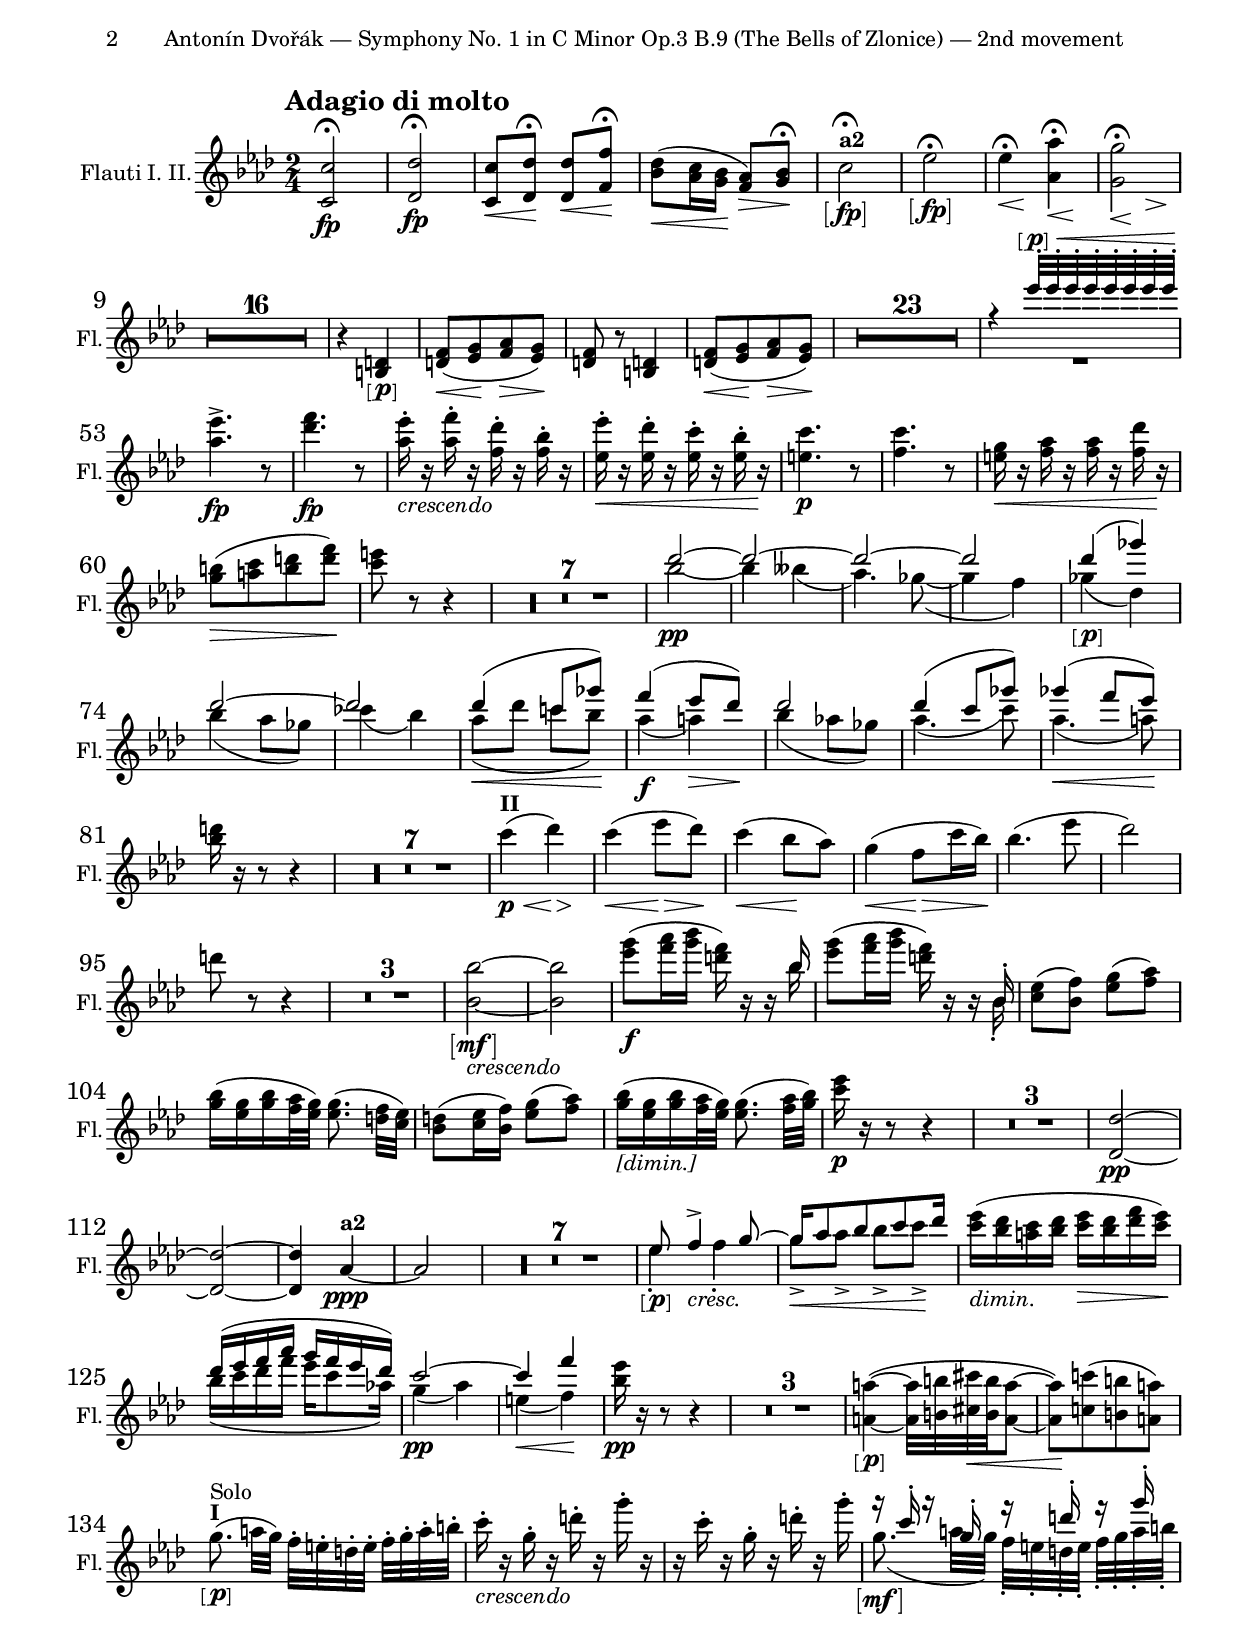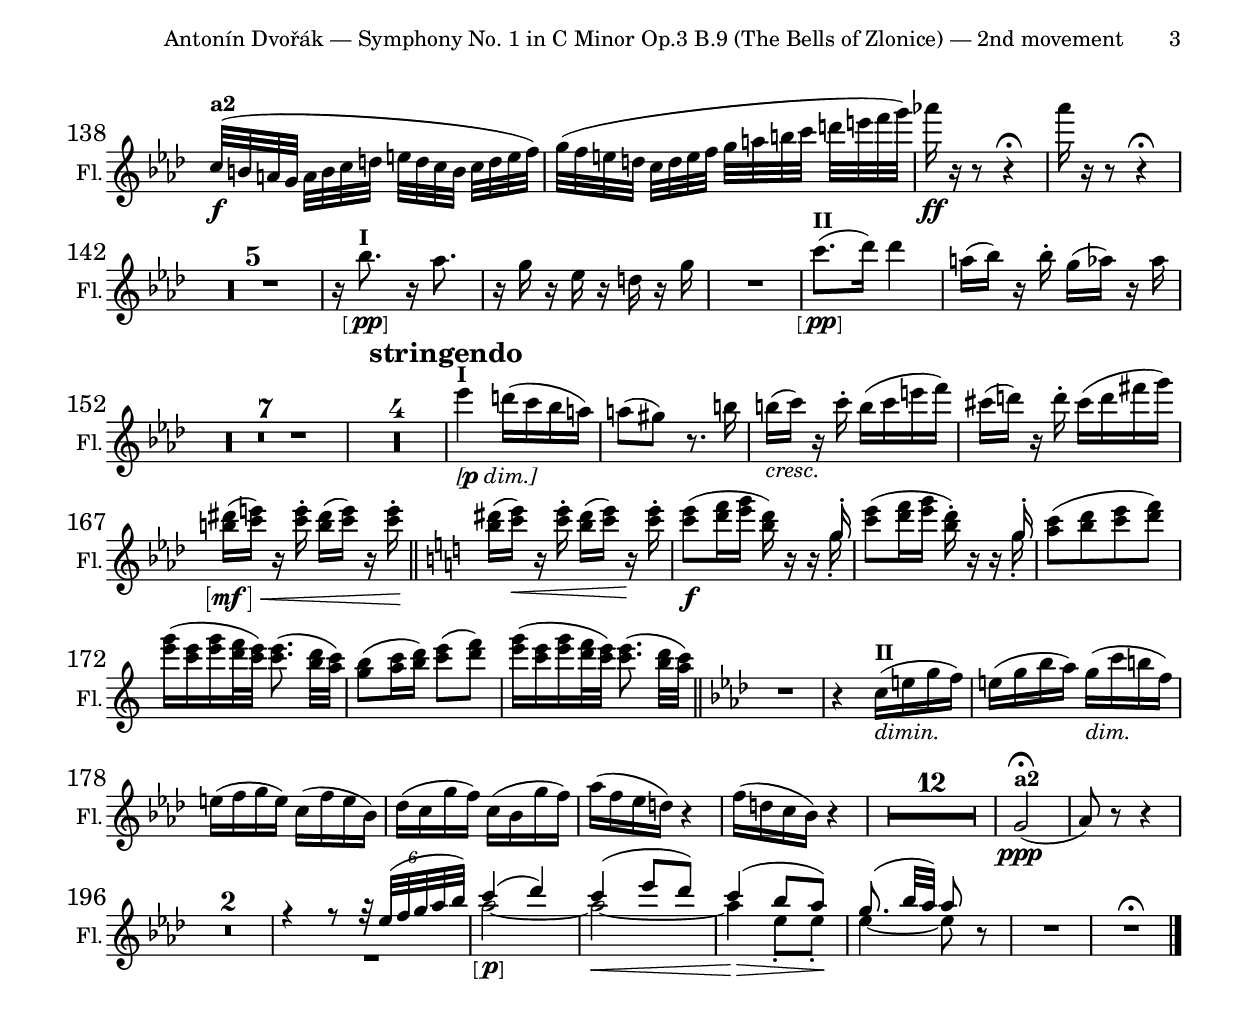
%###############################################################################
%#                                 H E A D E R                                 #
%###############################################################################
%
%  Composer           : Antonín Dvořák(1841 - 1904)
%  work               : Symphony No. 1 in C Minor Op.3 B.9 (The Bells of
%                       Zlonice)
%  Source             : Souborné vydání díla, series 3, vol.1. Prague SHV,
%                       1961. Plate H 3225. 
%  Type of score      : Score conductor mvt II
%  Typesetter         : Sébastien MANEN
%  date of initiation : Monday 19 August 2024, 16:45
%
%###############################################################################
%#                          I N C L U D E   F I L E S                          #
%###############################################################################
\version "2.24.3"
\include "./00-Common/DvorakSymph1_Header.ily"
%  work        : Symphony No. 1 in C Minor Op.3 B.9 (The Bells of Zlonice)
%  typesetter  : Sébastien MANEN
%  date        : Monday 19 August 2024, 16:45
%###############################################################################
%#                          P A P E R   S E C T I O N                          #
%###############################################################################
\paper {
	ragged-last-bottom = ##t
	ragged-bottom = ##t
	left-margin = 18 \mm
%	indent = 0
%	annotate-spacing = ##t
%	max-systems-per-page = 1
%	first-page-number = 0
%	slashSeparator = \markup {
%		\center-align \hspace #-6
%		\vcenter \combine
%		\beam #3.3 #0.5 #0.54
%		\raise #1.24 \beam #3.3 #0.5 #0.54
%	}
%	system-separator-markup = \slashSeparator
	bookTitleMarkup = \markup {
		\column {
			\vspace #15
			\fill-line {
				\fromproperty #'header:composer
			}
			\vspace #10
			\fill-line {
				\fromproperty #'header:title
			}
			\vspace #10
			\fill-line {
				\fromproperty #'header:subtitle
			}
		}
	}
	oddHeaderMarkup = \markup {
		\unless \on-first-page \fill-line {
			\null
			\center-column {
				\fromproperty #'header:subsubtitle
				\fromproperty #'header:instrument
				\vspace #1
			}
			\fromproperty #'page:page-number-string
		}
	}
	evenHeaderMarkup = \markup {
		\unless \on-first-page \fill-line {
			\fromproperty #'page:page-number-string
			\center-column {
				\fromproperty #'header:subsubtitle
				\fromproperty #'header:instrument
				\vspace #1
			}
			\null
		}
	}
	oddFooterMarkup = \markup {
		\column {
			\fill-line {
				\if \on-page #1 \fromproperty #'header:copyright
			}
		}
	}
}

%  work        : Symphony No. 1 in C Minor Op.3 B.9 (The Bells of Zlonice)
%  typesetter  : Sébastien MANEN
%  date        : Monday 19 August 2024, 16:45
%###############################################################################
%#                 T I M E   A N D   T E M P O   S E C T I O N                 #
%###############################################################################
timeMvtI = {
	\time 2/2
%	\tempo "Maestoso"
}
timeMvtII = {
	\time 2/4
	\set Timing.baseMoment = #(ly:make-moment 1/2)
	\set Timing.beatStructure = 1,1
	\set Timing.beamExceptions = \beamExceptions {
		32[ 32 32 32] 32[ 32 32 32] 32[ 32 32 32] 32[ 32 32 32] |
		8[ 16 16] 8[ 8] |
		16[ 16 16 32 32] 8.[ 32 32] |
		4 32[ 32 32 32 8]
	}
}
timeMvtIII = {
	\time 2/4
%	\tempo "Allegretto"
}
timeMvtIV = {
	\time 2/4
%	\tempo "Allegro animato"
}

%  work        : Symphony No. 1 in C Minor Op.3 B.9 (The Bells of Zlonice)
%  typesetter  : Sébastien MANEN
%  date        : Monday 19 August 2024, 16:45
%###############################################################################
%#                         L A Y O U T   S E C T I O N                         #
%###############################################################################
#(set-global-staff-size 19) % 13
\layout {
	#(layout-set-staff-size 19) % 13
%	\set Score.alternativeNumberingStyle = #'numbers
	\set Score.rehearsalMarkFormatter = #format-mark-alphabet
	\set Staff.soloText = #"I"
	\set Staff.soloIIText = #"II"
	\set Staff.aDueText = #"a2"
	\compressEmptyMeasures
	\context {
		\Score
		\override MetronomeMark.font-size = #2
%		\override RehearsalMark.font-size = #8 % 8
%		\override RehearsalMark.extra-spacing-width = #'(-0.2 . 0.2)
%		\override RehearsalMark.extra-spacing-width = #'(-0.7 . 0.7)
%		\override RehearsalMark.outside-staff-priority = ##f
		\override BarNumber.font-size = #1 % 3
	}
	\context {
		\StaffGroup
		\override SystemStartBracket.collapse-height = #4
	}
	\context {
		\Staff
%		\RemoveEmptyStaves
%		\RemoveAllEmptyStaves
		\consists #Measure_counter_engraver
		\override StaffEllipsis.break-visibility = ##(#f #f #f)
	}
	\context {
		\RhythmicStaff
		\RemoveAllEmptyStaves
	}
	\context {
		\Voice
		\override TupletBracket.bracket-visibility = ##f
		\override Hairpin.to-barline = ##f
		\override TupletNumber.avoid-slur = #'ignore
		\override TrillSpanner.bound-details.right.padding = #1  % 1.8
		\override TrillSpanner.bound-details.right.end-on-accidental = ##f
		\override TrillSpanner.bound-details.right.adjust-on-neighbor = ##f
		\override TrillSpanner.to-barline = ##f
		\override Hairpin.height = #0.55
		\override DynamicTextSpanner.font-size = #1
%		\override DynamicText.font-size = #1
%		\override TextScript.font-size = #1
	}
}
layoutHorn = {
	\set Staff.soloText = #"III"
	\set Staff.soloIIText = #"IV"
	\set Staff.aDueText = #"a2"
}
layoutPosaune = {
	\set Staff.soloText = #"III"
	\set Staff.soloIIText = #"Tuba"
	\set Staff.aDueText = #"a2"
}

%  work        : Symphony No. 1 in C Minor Op.3 B.9 (The Bells of Zlonice)
%  typesetter  : Sébastien MANEN
%  date        : Monday 19 August 2024, 16:45
%###############################################################################
%#                     S T A F F   N A M E   :   M V T   I                     #
%###############################################################################
nameStaffIMvtI = {
	\set Staff.instrumentName = "Flauti I. II."
	\set Staff.shortInstrumentName = "Fl."
	\set Staff.midiInstrument = #""
}
nameStaffIIMvtI = {
	\set Staff.instrumentName = "Oboi I. II."
	\set Staff.shortInstrumentName = "Ob."
	\set Staff.midiInstrument = #""
}
nameStaffIIIMvtI = {
	\set Staff.instrumentName = "Corno Inglese"
	\set Staff.shortInstrumentName = "Cor. Ing."
	\set Staff.midiInstrument = #""
}
nameStaffIVMvtI = {
	\set Staff.instrumentName = \markup {
		\center-column {
			\lower #1 "Clarinetti" "I. II. In B"
		}
	}
	\set Staff.shortInstrumentName = "Cl. in B"
	\set Staff.midiInstrument = #""
}
nameStaffVMvtI = {
	\set Staff.instrumentName = "FagottI I. II."
	\set Staff.shortInstrumentName = "Fag."
	\set Staff.midiInstrument = #""
}
nameStaffVIMvtI = {
	\set Staff.instrumentName = "I. II. In F"
	\set Staff.shortInstrumentName = \markup {
		\line {
			\hspace #5 \lower #1.5 "in F"
			\center-column {
				"I." "II."
			}
		}
	}
	\set Staff.midiInstrument = #""
}
nameStaffVIIMvtI = {
	\set Staff.instrumentName = "III. IV. in Es"
	\set Staff.shortInstrumentName = \markup {
		\line {
			\hspace #5 \lower #1.5 "in Es"
			\center-column {
				"III" "IV"
			}
		}
	}
	\set Staff.midiInstrument = #""
}
nameStaffVIIIMvtI = {
	\set Staff.instrumentName = \markup {
		\center-column {
			\lower #1 "Trombe" "I. II. In Es"
		}
	}
	\set Staff.shortInstrumentName = "Tr. in Es"
	\set Staff.midiInstrument = #""
}
nameStaffIXMvtI = {
	\set Staff.instrumentName = \markup {
		\center-column {
			\lower #1 "I." "II."
		}
	}
	\set Staff.shortInstrumentName = \markup {
		\center-column {
			\lower #1 "I." "II."
		}
	}
	\set Staff.midiInstrument = #""
}
nameStaffXMvtI = {
	\set Staff.instrumentName = "III."
	\set Staff.shortInstrumentName = "III."
	\set Staff.midiInstrument = #""
}
nameStaffXIMvtI = {
	\set Staff.instrumentName = \markup {
		\center-column {
			\lower #1 "Timpani" "in C G Es"
		}
	}
	\set Staff.shortInstrumentName = "Timp."
	\set Staff.midiInstrument = #""
}
nameStaffXIIMvtI = {
	\set Staff.instrumentName = "I."
	\set Staff.shortInstrumentName = "I."
	\set Staff.midiInstrument = #""
}
nameStaffXIIIMvtI = {
	\set Staff.instrumentName = "II."
	\set Staff.shortInstrumentName = "II."
	\set Staff.midiInstrument = #""
}
nameStaffXIVMvtI = {
	\set Staff.instrumentName = "Viola"
	\set Staff.shortInstrumentName = "Vla."
	\set Staff.midiInstrument = #""
}
nameStaffXVMvtI = {
	\set Staff.instrumentName = "Violoncelli"
	\set Staff.shortInstrumentName = "Vlc."
	\set Staff.midiInstrument = #""
}
nameStaffXVIMvtI = {
	\set Staff.instrumentName = "Contrabassi"
	\set Staff.shortInstrumentName = "Cb."
	\set Staff.midiInstrument = #""
}
%###############################################################################
%#                    S T A F F   N A M E   :   M V T   I I                    #
%###############################################################################
nameStaffIMvtII = {
	\set Staff.instrumentName = "Flauti I. II."
	\set Staff.shortInstrumentName = "Fl."
	\set Staff.midiInstrument = #""
}
nameStaffIIMvtII = {
	\set Staff.instrumentName = "Oboi I. II."
	\set Staff.shortInstrumentName = "Ob."
	\set Staff.midiInstrument = #""
}
nameStaffIIIMvtII = {
	\set Staff.instrumentName = \markup {
		\center-column {
			\lower #1 "Clarinetti" "I. II. In B"
		}
	}
	\set Staff.shortInstrumentName = "Cl. in B"
	\set Staff.midiInstrument = #""
}
nameStaffIVMvtII = {
	\set Staff.instrumentName = "FagottI I. II."
	\set Staff.shortInstrumentName = "Fag."
	\set Staff.midiInstrument = #""
}
nameStaffVMvtII = {
	\set Staff.instrumentName = "Corni I. II. in Es"
	\set Staff.shortInstrumentName = \markup {
		\line {
			\hspace #5 \lower #1.5 "in Es"
			\center-column {
				"I." "II."
			}
		}
	}
	\set Staff.midiInstrument = #""
}
nameStaffVIMvtII = {
	\set Staff.instrumentName = \markup {
		\center-column {
			\lower #1 "Trombe" "I. II. In Es"
		}
	}
	\set Staff.shortInstrumentName = "Tr. In Es"
	\set Staff.midiInstrument = #""
}
nameStaffVIIMvtII = {
	\set Staff.instrumentName = \markup {
		\center-column {
			\lower #1 "Timpani" "in Es C G"
		}
	}
	\set Staff.shortInstrumentName = "Timp."
	\set Staff.midiInstrument = #""
}
nameStaffVIIIMvtII = {
	\set Staff.instrumentName = "I."
	\set Staff.shortInstrumentName = "I."
	\set Staff.midiInstrument = #""
}
nameStaffIXMvtII = {
	\set Staff.instrumentName = "II."
	\set Staff.shortInstrumentName = "II."
	\set Staff.midiInstrument = #""
}
nameStaffXMvtII = {
	\set Staff.instrumentName = "Viola"
	\set Staff.shortInstrumentName = "Vla."
	\set Staff.midiInstrument = #""
}
nameStaffXIMvtII = {
	\set Staff.instrumentName = "Violoncelli"
	\set Staff.shortInstrumentName = "Vlc."
	\set Staff.midiInstrument = #""
}
nameStaffXIIMvtII = {
	\set Staff.instrumentName = "Contrabassi"
	\set Staff.shortInstrumentName = "Cb."
	\set Staff.midiInstrument = #""
}
%###############################################################################
%#                   S T A F F   N A M E   :   M V T   I I I                   #
%###############################################################################
nameStaffIMvtIII = {
	\set Staff.instrumentName = "Flauti I. II."
	\set Staff.shortInstrumentName = "Fl."
	\set Staff.midiInstrument = #""
}
nameStaffIIMvtIII = {
	\set Staff.instrumentName = "Oboi I. II."
	\set Staff.shortInstrumentName = "Ob."
	\set Staff.midiInstrument = #""
}
nameStaffIIIMvtIII = {
	\set Staff.instrumentName = \markup {
		\center-column {
			\lower #1 "Clarinetti" "I. II. In B"
		}
	}
	\set Staff.shortInstrumentName = "Cl. in B"
	\set Staff.midiInstrument = #""
}
nameStaffIVMvtIII = {
	\set Staff.instrumentName = "FagottI I. II."
	\set Staff.shortInstrumentName = "Fag."
	\set Staff.midiInstrument = #""
}
nameStaffVMvtIII = {
	\set Staff.instrumentName = "Corni I. II. in Es"
	\set Staff.shortInstrumentName = \markup {
		\line {
			\hspace #5 \lower #1.5 "in Es"
			\center-column {
				"I." "II."
			}
		}
	}
	\set Staff.midiInstrument = #""
}
nameStaffVIMvtIII = {
	\set Staff.instrumentName = \markup {
		\center-column {
			\lower #1 "Trombe" "I. II. In Es"
		}
	}
	\set Staff.shortInstrumentName = "Tr. In Es"
	\set Staff.midiInstrument = #""
}
nameStaffVIIMvtIII = {
	\set Staff.instrumentName = \markup {
		\center-column {
			\lower #1 "I." "II."
		}
	}
	\set Staff.shortInstrumentName = \markup {
		\center-column {
			\lower #1 "I." "II."
		}
	}
	\set Staff.midiInstrument = #""
}
nameStaffVIIIMvtIII = {
	\set Staff.instrumentName = "III."
	\set Staff.shortInstrumentName = "III."
	\set Staff.midiInstrument = #""
}
nameStaffIXMvtIII = {
	\set Staff.instrumentName = \markup {
		\center-column {
			\lower #1 "Timpani" "in G B C"
		}
	}
	\set Staff.shortInstrumentName = "Timp."
	\set Staff.midiInstrument = #""
}
nameStaffXMvtIII = {
	\set Staff.instrumentName = "I."
	\set Staff.shortInstrumentName = "I."
	\set Staff.midiInstrument = #""
}
nameStaffXIMvtIII = {
	\set Staff.instrumentName = "II."
	\set Staff.shortInstrumentName = "II."
	\set Staff.midiInstrument = #""
}
nameStaffXIIMvtIII = {
	\set Staff.instrumentName = "Viola"
	\set Staff.shortInstrumentName = "Vla."
	\set Staff.midiInstrument = #""
}
nameStaffXIIIMvtIII = {
	\set Staff.instrumentName = "Violoncelli"
	\set Staff.shortInstrumentName = "Vlc."
	\set Staff.midiInstrument = #""
}
nameStaffXIVMvtIII = {
	\set Staff.instrumentName = "Contrabassi"
	\set Staff.shortInstrumentName = "Cb."
	\set Staff.midiInstrument = #""
}
%###############################################################################
%#                    S T A F F   N A M E   :   M V T   I V                    #
%###############################################################################
nameStaffIMvtIV = {
	\set Staff.instrumentName = "Piccolo"
	\set Staff.shortInstrumentName = "Picc."
	\set Staff.midiInstrument = #""
}
nameStaffIIMvtIV = {
	\set Staff.instrumentName = \markup {
		\center-column {
			\lower #1 "I." "II."
		}
	}
	\set Staff.shortInstrumentName = "Fl."
	\set Staff.midiInstrument = #""
}
nameStaffIIIMvtIV = {
	\set Staff.instrumentName = "Oboi I. II."
	\set Staff.shortInstrumentName = "Ob."
	\set Staff.midiInstrument = #""
}
nameStaffIVMvtIV = {
	\set Staff.instrumentName = \markup {
		\center-column {
			\lower #1 "Clarinetti" "I. II. In B"
		}
	}
	\set Staff.shortInstrumentName = "Cl. in B"
	\set Staff.midiInstrument = #""
}
nameStaffVMvtIV = {
	\set Staff.instrumentName = "FagottI I. II."
	\set Staff.shortInstrumentName = "Fag."
	\set Staff.midiInstrument = #""
}
nameStaffVIMvtIV = {
	\set Staff.instrumentName = "Corni I. II. in C"
	\set Staff.shortInstrumentName = \markup {
		\line {
			\hspace #5 \lower #1.5 "in C"
			\center-column {
				"I." "II."
			}
		}
	}
	\set Staff.midiInstrument = #""
}
nameStaffVIIMvtIV = {
	\set Staff.instrumentName = \markup {
		\center-column {
			\lower #1 "Trombe" "I. II. In C"
		}
	}
	\set Staff.shortInstrumentName = "Tr. In C"
	\set Staff.midiInstrument = #""
}
nameStaffVIIIMvtIV = {
	\set Staff.instrumentName = \markup {
		\center-column {
			\lower #1 "I." "II."
		}
	}
	\set Staff.shortInstrumentName = \markup {
		\center-column {
			\lower #1 "I." "II."
		}
	}
	\set Staff.midiInstrument = #""
}
nameStaffIXMvtIV = {
	\set Staff.instrumentName = "III."
	\set Staff.shortInstrumentName = "III."
	\set Staff.midiInstrument = #""
}
nameStaffXMvtIV = {
	\set Staff.instrumentName = \markup {
		\center-column {
			\lower #1 "Timpani" "in C H G"
		}
	}
	\set Staff.shortInstrumentName = "Timp."
	\set Staff.midiInstrument = #""
}
nameStaffXIMvtIV = {
	\set Staff.instrumentName = "I."
	\set Staff.shortInstrumentName = "I."
	\set Staff.midiInstrument = #""
}
nameStaffXIIMvtIV = {
	\set Staff.instrumentName = "II."
	\set Staff.shortInstrumentName = "II."
	\set Staff.midiInstrument = #""
}
nameStaffXIIIMvtIV = {
	\set Staff.instrumentName = "Viola"
	\set Staff.shortInstrumentName = "Vla."
	\set Staff.midiInstrument = #""
}
nameStaffXIVMvtIV = {
	\set Staff.instrumentName = "Violoncelli"
	\set Staff.shortInstrumentName = "Vlc."
	\set Staff.midiInstrument = #""
}
nameStaffXVMvtIV = {
	\set Staff.instrumentName = "Contrabassi"
	\set Staff.shortInstrumentName = "Cb."
	\set Staff.midiInstrument = #""
}

%  work        : Symphony No. 1 in C Minor Op.3 B.9 (The Bells of Zlonice)
%  typesetter  : Sébastien MANEN
%  date        : Monday 19 August 2024, 16:45
%###############################################################################
%#               G R A N D   S T A F F   N A M E   :   M V T   I               #
%###############################################################################
nameGrandStaffIMvtI = {
	\set Staff.instrumentName = "Corni"
	\set Staff.shortInstrumentName = "Cor."
	\set Staff.midiInstrument = #""
}
nameGrandStaffIIMvtI = {
	\set Staff.instrumentName = "Tromboni"
	\set Staff.shortInstrumentName = "Tb."
	\set Staff.midiInstrument = #""
}
nameGrandStaffIIIMvtI = {
	\set Staff.instrumentName = "Violini"
	\set Staff.shortInstrumentName = "Vln."
	\set Staff.midiInstrument = #""
}
%###############################################################################
%#              G R A N D   S T A F F   N A M E   :   M V T   I I              #
%###############################################################################
nameGrandStaffIMvtII = {
	\set Staff.instrumentName = "Violini"
	\set Staff.shortInstrumentName = "Vln."
	\set Staff.midiInstrument = #""
}
%###############################################################################
%#             G R A N D   S T A F F   N A M E   :   M V T   I I I             #
%###############################################################################
nameGrandStaffIMvtIII = {
	\set Staff.instrumentName = "Tromboni"
	\set Staff.shortInstrumentName = "Tb."
	\set Staff.midiInstrument = #""
}
nameGrandStaffIIMvtIII = {
	\set Staff.instrumentName = "Violini"
	\set Staff.shortInstrumentName = "Vln."
	\set Staff.midiInstrument = #""
}
%###############################################################################
%#              G R A N D   S T A F F   N A M E   :   M V T   I V              #
%###############################################################################
nameGrandStaffIMvtIV = {
	\set Staff.instrumentName = "Tromboni"
	\set Staff.shortInstrumentName = "Tb."
	\set Staff.midiInstrument = #""
}
nameGrandStaffIIMvtIV = {
	\set Staff.instrumentName = "Violini"
	\set Staff.shortInstrumentName = "Vln."
	\set Staff.midiInstrument = #""
}

%  work        : Symphony No. 1 in C Minor Op.3 B.9 (The Bells of Zlonice)
%  typesetter  : Sébastien MANEN
%  date        : Monday 19 August 2024, 16:45
%###############################################################################
%#                      S H O R T C U T S   S E C T I O N                      #
%###############################################################################
pococrescendo = \markup {\italic {poco crescendo}}
crescmarkup = \markup {\italic {cresc.}}
legato = \markup {\italic {legato}}
crescendo = \markup {\italic {crescendo}}
diminuendo = \markup {\italic {diminuendo}}
pocoapococrescendo = \markup {\italic {poco a poco crescendo}}
dimmarkup = \markup {\italic {dim.}}
dimin = \markup {\italic {dimin.}}
dolce = \markup {\italic {dolce}}
marcato = \markup {\italic {marcato}}
fdiminuendo = \markup {\dynamic f \italic {diminuendo}}
ppsempre = \markup {\dynamic pp \italic {sempre}}
staccato = \markup {\italic {staccato}}
stacc = \markup {\italic {stacc.}}
aII = \markup {\bold a2}
fzcresc = \markup {\dynamic fz \italic {cresc.}}
energico = \markup {\italic {energico}}
semprepp = \markup {\italic {sempre} \dynamic pp}
soli = \markup {Soli}
pcresc = \markup {\dynamic p \italic {cresc.}}
flegato = \markup {\dynamic f \italic {legato}}
solo = \markup {Solo}
pocoapococrescendo = \markup {\italic {"poco a poco crescendo"}}
ppdolce = \markup {\dynamic pp \italic {dolce}}
fmarcato = \markup {\dynamic f \italic {marcato}}
pdolce = \markup {\dynamic p \italic {dolce}}
pizz = \markup {\italic {pizz.}}
arco = \markup {\italic {arco}}
spiccato = \markup {\italic {spiccato}}
sulg = \markup {sul G}
ppstacc = \markup {\dynamic pp \italic {stacc.}}
pdim = \markup {\dynamic p \italic {dim.}}
pocoapococresc = \markup {\italic {poco a poco cresc.}}
div = \markup {div.}
marc = \markup {\italic {marc.}}
sempre = \markup {\italic {sempre}}
flegatosempre = \markup {\dynamic f \italic {legato sempre}}

plegato = #(make-dynamic-script (markup #:dynamic "p" #:normal-text #:italic "legato"))
ppcrescendo = #(make-dynamic-script (markup #:dynamic "pp" #:normal-text #:italic "crescendo"))


brack = #(define-event-function 
	(dyn) (ly:event?)
	(make-dynamic-script
	#{ 
		\markup {
			\bracket \with-true-dimensions #(ly:music-property dyn 'text)
		}
	#}
	)
)
omitBeam = \once \omit Beam

#(define-markup-command (bracketMarkup layout props text) (markup?)
	(interpret-markup layout props
		#{
			\markup \concat { 
				\italic "[" #text \italic "]"
			}
		#}
	)
)
brackM = -\markup \bracketMarkup \etc

noteShift = #(define-music-function
	(shift)
	(number?)
	#{
		\once \override NoteColumn.force-hshift = #shift
	#}
)

dotsPosition = \once \override Dots.staff-position = \etc

%aIIXoffset = #(define-music-function
%	(offset)
%	(number?)
%	#{
%		\once \override CombineTextScript.X-offset = #offset
%	#}
%)

%aIIOmit = \once \omit Voice.CombineTextScript

%aIIExtraOffset = #(define-music-function
%	(extraoffset)
%	(pair?)
%	#{
%		\once \override CombineTextScript.extra-offset = #extraoffset
%	#}
%)

%arpeggioPadding = #(define-music-function
%	(padding)
%	(number?)
%	#{
%		\once \override Voice.Arpeggio.padding = #padding
%	#}
%)

%beamOffset = #(define-music-function
%	(position)
%	(pair?)
%	#{
%		\once \offset positions #position Beam
%	#}
%)

%beamGap = #(define-music-function
%	(gap)
%	(number?)
%	#{
%		\once \override Beam.auto-knee-gap = #gap
%	#}
%)


%beamLeftTwoRightOne = {
%	\set stemLeftBeamCount = #2
%	\set stemRightBeamCount = #1
%}

%beamLeftOneRightTwo = {
%	\set stemLeftBeamCount = #1
%	\set stemRightBeamCount = #2
%}

%setBeamTriple = { 
%	\set subdivideBeams = ##t
%	\set baseMoment = #(ly:make-moment 1/8)
%	\set beatStructure = 2,2,2
%}

%crescText = #(define-music-function
%	(cresctext)
%	(markup?)
%	#{
%		\once \set crescendoText = \markup {\italic { #cresctext } }
%		\once \set crescendoSpanner = #'text
%	#}
%)
%dimText = #(define-music-function
%	(cresctext)
%	(markup?)
%	#{
%		\once \set decrescendoText = \markup {\italic { #cresctext } }
%		\once \set decrescendoSpanner = #'text
%	#}
%)


%dynSpanYoffset = #(define-music-function
%	(offset)
%	(number?)
%	#{
%		\once \override DynamicTextSpanner.bound-details.right.Y = #offset
%	#}
%)

%dynEO = #(define-music-function
%	(offset)
%	(pair?)
%	#{
%		\once \override DynamicText.extra-offset = #offset
%		\once \override DynamicText.whiteout = ##t
%		\once \override DynamicText.whiteout-style = #'outline
%	#}
%)

%hairpinShorten = #(define-music-function
%	(shortLength)
%	(pair?)
%	#{
%		\once \override Hairpin.shorten-pair = #shortLength
%	#}
%)

%hairpinEO = #(define-music-function
%	(offset)
%	(pair?)
%	#{
%		\once \override Hairpin.extra-offset = #offset
%		\once \override Hairpin.whiteout = ##t
%		\once \override Hairpin.whiteout-style = #'outline
%	#}
%)

%InCueContext = {
%	\override Beam.beam-thickness = #0.30 % 0.30
%	\override StemTremolo.beam-thickness = #0.35 % 0.30
%	\override Beam.length-fraction = #0.67 % 0.8
%	\override Stem.length-fraction = #0.8 % 0.8
%%	\override Stem.length = #7
%%	\override Beam.length = #7
%	\set fontSize = #-3 %-3
%}

%OutCueContext = {
%	\revert Beam.beam-thickness
%	\revert StemTremolo.beam-thickness
%	\revert Beam.length-fraction
%	\revert Stem.length-fraction
%%	\override Stem.length = #7
%%	\override Beam.length = #7
%	\unset fontSize
%}

%markEO = #(define-music-function
%	(offset)
%	(pair?)
%	#{
%		\once \override TextScript.layer = #3
%		\once \override TextScript.extra-offset = #offset
%		\once \override TextScript.whiteout = ##t
%		\once \override TextScript.whiteout-style = #'outline
%	#}
%)

%markWhiteout = {
%	\once \override Score.RehearsalMark.layer = #3
%	\once \override Score.RehearsalMark.whiteout = #0.75
%	\once \override Score.RehearsalMark.whiteout-style = #'outline
%}

%mmrPos = #(define-music-function
%	(position)
%	(number?)
%	#{
%		\once \override MultiMeasureRest.staff-position = #(- position 2)
%	#}
%)

%mmrnDown = {
%	\once \override MultiMeasureRestNumber.direction = #-1 
%}

%mmrLength = #(define-music-function
%	(length)
%	(number?)
%	#{
%		\once \override MultiMeasureRest.space-increment = #length
%	#}
%)

%mmrMinLength = #(define-music-function
%	(length)
%	(number?)
%	#{
%		\once \override MultiMeasureRest.minimum-length = #length
%	#}
%)

%mmrCondens = \once \override MultiMeasureRest.springs-and-rods = #ly:spanner::set-spacing-rods 

%omitMMRN = \omit MultiMeasureRestNumber
%omitFlag = \once \omit Flag
%omitDots = \once \omit Dots


%mmrEO = #(define-music-function
%	(offset)
%	(pair?)
%	#{
%		\once \override MultiMeasureRest.extra-offset = #offset
%	#}
%)


%markXoffset = #(define-music-function
%	(offset)
%	(number?)
%	#{
%		\once \override Score.RehearsalMark.self-alignment-X = #(- offset)
%	#}
%)

%markYoffset = #(define-music-function
%	(offset)
%	(number?)
%	#{
%		\once \override Score.RehearsalMark.Y-offset = #offset
%	#}
%)

%no = {
%	\undo \omit MultiMeasureRestNumber
%}


%ni = {
%	\omit MultiMeasureRestNumber
%}

%ottavaShorten = #(define-music-function
%	(value)
%	(pair?)
%	#{
%		\once \override Staff.OttavaBracket.shorten-pair = #value
%	#}
%)

%setSextolet = {
%	\set subdivideBeams = ##t
%	\set baseMoment = #(ly:make-moment 1/8)
%	\set beatStructure = 2,2,2,2
%	\override TupletNumber.Y-offset = #-3
%	\override TupletNumber.avoid-slur = #'ignore
%}
%unsetSextolet = {
%	\set subdivideBeams = ##f
%	\revert TupletNumber.Y-offset
%	\revert TupletNumber.avoid-slur
%}


%stemOffset = #(define-music-function
%	(offset)
%	(number?)
%	#{
%		\once \offset length #offset Stem
%	#}
%)

%textInSlur = {
%	%\once \override TextScript.outside-staff-priority = 0
%	\once \override TextScript.slur-padding = #0
%	\once \override TextScript.avoid-slur = #'around
%}

%textOsp = #(define-music-function
%	(prio)
%	(number?)
%	#{
%		\once \override TextScript.outside-staff-priority = #prio
%	#}
%)

%tempoDown = \once \override Score.MetronomeMark.direction = #-1 

%tempoXoffset = #(define-music-function
%	(offset)
%	(number?)
%	#{
%		\once \override Score.MetronomeMark.X-offset = #offset
%	#}
%)

%tempoExtraOffset = #(define-music-function
%	(offset)
%	(pair?)
%	#{
%		\once \override Score.MetronomeMark.extra-offset = #offset
%	#}
%)
%tempoEO = #(define-music-function
%	(offset)
%	(pair?)
%	#{
%		\once \override Score.MetronomeMark.extra-offset = #offset
%	#}
%)


%tupletOffset = #(define-music-function
%	(offset)
%	(number?)
%	#{
%		\once \override TupletNumber.Y-offset = #offset 
%	#}
%)

%tupletExtraOffset = #(define-music-function
%	(offset)
%	(pair?)
%	#{
%		\once \override TupletNumber.extra-offset = #offset 
%	#}
%)

%tupletAvoidSlur = \once \override TupletNumber.avoid-slur = #'ignore

%omitTupletNumber = \once \omit Voice.TupletNumber


%tremoloPosition = #(define-music-function
%	(position)
%	(number?)
%	#{
%		\once \override StemTremolo.Y-offset = #position
%	#}
%)

%trillSpanPadding = #(define-music-function
%	(padding)
%	(number?)
%	#{
%		\once \override TrillSpanner.bound-details.right.padding = #padding
%	#}
%)

%trillSpanCustom = #(define-music-function
%	(length markup)
%	(number? markup?)
%	% function to create a trill spanner with :
%	%	- specified length
%	%	- specified markup
%	#{
%		\once \override TrillSpanner.minimum-length = #length
%		\once \override TrillSpanner.springs-and-rods = #ly:spanner::set-spacing-rods
%		\once \override Score.TrillSpanner.bound-details.left.text = #markup
%	#}
%)

%trillSpanPadding = #(define-music-function
%	(padding)
%	(number?)
%	% function to create a trill spanner with :
%	%	- specified padding to avoid overlap
%	#{
%		\once \override TrillSpanner.bound-details.right.padding = #padding
%	#}
%)


%naturaltrill = \once \override TrillSpanner.bound-details.left.text = \markup {
%	\concat { 
%		\musicglyph #"scripts.trill" \translate #'(0.5 . 1.05) \tiny \natural 
%	}
%}
%flattrill = \once \override TrillSpanner.bound-details.left.text = \markup {
%	\concat { 
%		\musicglyph #"scripts.trill" \translate #'(0.6 . 0.52) \tiny \flat 
%	}
%}
%sharptrill = \once \override TrillSpanner.bound-details.left.text = \markup {
%	\concat { 
%		\musicglyph #"scripts.trill" \translate #'(0.5 . 1.05) \tiny \sharp  
%	}
%}

%trillflat = \markup { 
%	\general-align #X #CENTER 
%	\concat { 
%		\hspace #2.4 \musicglyph #"scripts.trill" 
%		\translate #'(0.5 . 0.49) \tiny \flat 
%	}
%}



%voltaShorten = #(define-music-function
%	(shortLength)
%	(pair?)
%	#{
%		\once \override Score.VoltaBracket.shorten-pair = #shortLength
%	#}
%)

%whiteoutRehearsalMark = {
%	\override Score.StaffSymbol.layer = #4
%	\override Score.RehearsalMark.layer = #3
%	\once \override Score.RehearsalMark.whiteout = ##t
%	%\once \override Score.RehearsalMark.whiteout-style = #'outline
%}


%whiteoutMarkup = {
%	\once \override Hairpin.layer = #4
%	\once \override TextScript.layer = #3
%	\once \override TextScript.whiteout = ##t
%	\once \override TextScript.whiteout-style = #'outline
%}

%whiteoutDynamic = {
%	\once \override DynamicText.whiteout = ##t
%	\once \override DynamicText.whiteout-style = #'outline
%}

%whiteoutMetronomeMark = {
%	\once \override Score.MetronomeMark.whiteout = ##t
%	\once \override Score.MetronomeMark.whiteout-style = #'outline
%}


%  work        : Symphony No. 1 in C Minor Op.3 B.9 (The Bells of Zlonice)
%  typesetter  : Sébastien MANEN
%  date        : Monday 19 August 2024, 16:45
%###############################################################################
%#                       T E M P I   C O N D U C T O R S                       #
%###############################################################################
tempiMvtI = {
	\tempo "Maestoso"
	s1*8
	% bar 9
	\tempo "Allegro"
	s2.*242
	% bar 251
	\tempo "tranquillo"
	s2.*129 s2
	% bar 380.66
	\tempo "ritard."
	s4 s2.
	% bar 382
	\tempo "a tempo"
}
tempiMvtII = {
	\tempo "Adagio di molto"
	s2*158
	\tempo "stringendo"
}
tempiMvtIII = {
	\tempo "Allegretto"
}
tempiMvtIV = {
	\tempo "Allegro animato"
}
%###############################################################################
%#                            T E M P I   P A R T S                            #
%###############################################################################
tempiPartMvtI = {
	\tempo "Maestoso"
}
tempiPartMvtII = {
	\tempo "Adagio di molto"
}
tempiPartMvtIII = {
	\tempo "Allegretto"
}
tempiPartMvtIV = {
	\tempo "Allegro animato"
}

%\include "./00-Common/DvorakSymph1_Format_Cond_Mvt02.ily"
%  work        : Symphony No. 1 in C Minor Op.3 B.9 (The Bells of Zlonice)
%  typesetter  : Sébastien MANEN
%  date        : Monday 19 August 2024, 16:45
%###############################################################################
%#                          M U S I C   S E C T I O N                          #
%###############################################################################
musicFlautoIMvtII = \relative c {
	\clef treble
	\key aes \major
%	\transposition a
% Bars 1 to 5
	c''2\fp^\fermata
	des\fp\fermata
	c8[\< des]\!\fermata des\< f\fermata\!
	des(\< c16 bes\! aes8)\> bes\!\fermata
	c2\fermata\brack\fp
% Bars 6 to 10
	ees\fermata\brack\fp
	<< ees4\fermata {s8\< s\!} >> << aes4\fermata {s8\< s\!}>>
	<< g2\fermata {s8\< s\! s\> s\!} >>
	R2*16
% Bars 11 to 15
	
% Bars 16 to 20
	
% Bars 21 to 25
	
	
	
	
	r4 d,\brack\p
% Bars 26 to 30
	f8(\< g\! aes\> g\!)
	f r d!4
	f8(\< g\! aes\> g\!)
	R2*23
% Bars 31 to 35
	
% Bars 36 to 40
	
% Bars 41 to 45
	
% Bars 46 to 50
	
% Bars 51 to 55
	
	\partCombineApart r4 ees''32[\brack\p\<-. ees-. ees-. ees-. ees-. ees-. ees-. ees-.]\! \partCombineAutomatic
	ees4.->\fp r8
	f4.\fp r8
	ees16-._\crescendo r f-. r des-. r bes-. r
% Bars 56 to 60
	ees-.\< r des-. r c-. r bes-. r\!
	c4.\p r8
	c4. r8
	g16\< r aes r aes r des r\!
	b8(\> c d f)\!
% Bars 61 to 65
	e r r4
	R2*7
% Bars 66 to 70
	
	
	
	\partCombineApart des2~
	des~
% Bars 71 to 75
	des~
	des
	des4( ges)
	des2~
	des
% Bars 76 to 80
	des4( c8 ges')
	f4( ees8 des)
	des2
	des4( c8 ges')
	ges4( f8 ees) \partCombineAutomatic
% Bars 81 to 85
	d16 r r8 r4
	R2*7
% Bars 86 to 90
	
	
	
	R2*7
% Bars 91 to 95
	
% Bars 96 to 100
	R2*3
	
	
	bes2\brack\mf_\crescendo~
	bes
% Bars 101 to 105
	g'8(\f aes16 bes f) r r \once \partCombineApart bes,
	g'8( aes16 bes f) r r \once \partCombineApart bes,,-.
	ees8[( f)] g( aes)
	bes16([ g bes aes32 g]) g8.( f32 ees)
	d8( ees16 f) g8( aes)
% Bars 106 to 110
	bes16[(_\brackM\dimin g bes aes32 g)] g8.( aes32 bes)
	ees16\p r r8 r4
	R2*3
	
	
% Bars 111 to 115
	des,2\pp~
	des~
	des4 aes\ppp~
	aes2
	R2*7
% Bars 116 to 120
	
% Bars 121 to 125
	
	\partCombineApart ees'8 f4->_\crescmarkup g8~
	g16 aes8 bes c des16 \partCombineAutomatic
	ees16(_\dimin des c des ees\> des f ees)\!
	\partCombineApart des( ees f aes g f ees des)
% Bars 126 to 130
	c2~
	c4 f \partCombineAutomatic
	ees16\pp r r8 r4
	R2*3
	
% Bars 131 to 135
	
	a,4\brack\p(~ a32[ b cis\< b a8]~
	a)\! c!( b a)
	g8.\brack\p^\solo( a32 g) f-. e-. d-. e-. f-. g-. a-. b-.
	c16-._\crescendo r g-. r d'-. r g-. r
% Bars 136 to 140
	r c,-. r g-. r d'-. r g-.
	\partCombineApart r c,-. r g-. r d'-. r g-. \partCombineAutomatic
	c,,32(\f b a g a b c d e d c b c d e f)
	g( f e d c d e f g a b c d e f g)
	aes!16\ff r r8 r4\fermata
% Bars 141 to 145
	aes16 r r8 r4\fermata
	R2*5
% Bars 146 to 150
	
	r16 bes,8.\brack\pp r16 aes8.
	r16 g r ees r d r g
	R2*14
% Bars 151 to 155
	
% Bars 156 to 160
	
% Bars 161 to 165
	
	
	ees'4_\brackM\pdim d16( c bes a)
	a8( gis) r8. b16
	b(_\crescmarkup c) r c-. b( c e f)
% Bars 166 to 170
	cis( d) r d-. cis( d fis g)
	\partCombineChords dis( e) r e-. dis( e) r e-. \partCombineAutomatic \section
	\key c \major dis( e\<) r e-. dis( e) r\! e-.
	e8(\f f16 g d) r r \once \partCombineApart g,-.
	e'8( f16 g d-.) r r \once \partCombineApart g,-.
% Bars 171 to 175
	c8( d e f)
	g16([ e g f32 e)] e8.( d32 c)
	b8( c16 d) e8( f)
	g16([ e g f32 e)] e8.( d32 c) \section
	\key aes \major R2*19
% Bars 176 to 180
	
% Bars 181 to 185
	
% Bars 186 to 190
	
% Bars 191 to 195
	
	
	
	g,2\ppp\fermata(
	aes8) r r4
% Bars 196 to 200
	R2*2
	
	\partCombineApart r4 r8 \tuplet 6/4 8 {r32 ees'( f g aes bes)}
	c4( des)
	c( ees8 des)
% Bars 201 to 205
	c4( bes8 aes)
	g8.( bes32 aes) aes8 \partCombineAutomatic r 
	R2
	R\fermata \fine
}

%  work        : Symphony No. 1 in C Minor Op.3 B.9 (The Bells of Zlonice)
%  typesetter  : Sébastien MANEN
%  date        : Monday 19 August 2024, 16:45
%###############################################################################
%#                          M U S I C   S E C T I O N                          #
%###############################################################################
musicFlautoIIMvtII = \relative c {
	\clef treble
	\key aes \major
%	\transposition a
% Bars 1 to 5
	c'2\fp^\fermata
	des\fp\fermata
	c8[\< des]\!\fermata des\< f\fermata\!
	bes(\< aes16 g\! f8)\> g\!\fermata
	c2\fermata\brack\fp
% Bars 6 to 10
	ees\fermata\brack\fp
	<< ees4\fermata {s8\< s\!} >> << aes,4\fermata {s8\< s\!}>>
	<< g2\fermata {s8\< s\! s\> s\!} >>
	R2*16
% Bars 11 to 15
	
% Bars 16 to 20
	
% Bars 21 to 25
	
	
	
	
	r4 b,\brack\p
% Bars 26 to 30
	d8(\< ees\! f\> ees\!)
	d r b4
	d8(\< ees\! f\> ees\!)
	R2*23 
% Bars 31 to 35
	
% Bars 36 to 40
	
% Bars 41 to 45
	
% Bars 46 to 50
	
% Bars 51 to 55
	
	R2
	aes'4.->\fp r8
	des4.\fp r8
	aes16-. r aes-. r f-. r f-. r
% Bars 56 to 60
	ees-.\< r ees-. r ees-. r ees-. r\!
	e4.\p r8
	f4. r8
	e16\< r f r f r f r\!
	g8(\> a b d)\!
% Bars 61 to 65
	c r r4
	R2*7
% Bars 66 to 70
	
	
	
	bes2\pp~
	bes4 beses(
% Bars 71 to 75
	aes4.) ges8(~
	ges4 f)
	ges(\brack\p des)
	bes'( aes8 ges)
	ces4( bes)
% Bars 76 to 80
	aes8[(\< des] c! bes)\!
	aes4\f( << a) {s8\> s\!}>>
	bes4( aes!8 ges)
	aes4.( c8)
	aes4.(\< a8\!)
% Bars 81 to 85
	bes16 r r8 r4
	R2*7
% Bars 86 to 90
	
	
	
	c4(\p\< << des) {s8\> s\!}>>
	c4(\< ees8\> des)\!
% Bars 91 to 95
	c4(\< bes8\! aes)
	g4(\< f8\> c'16 bes)\!
	bes4.( ees8
	des2)
	d8 r r4
% Bars 96 to 100
	R2*3
	
	
	bes,2\brack\mf~
	bes
% Bars 101 to 105
	ees'8(\f f16 g d) r r bes
	ees8( f16 g d) r r bes,-.
	c8[( bes)] ees( f)
	g16([ ees g f32 ees]) ees8.( d32 c)
	bes8( c16 bes) ees8( f)
% Bars 106 to 110
	g16[( ees g f32 ees)] ees8.( f32 g)
	c16\p r r8 r4
	R2*3
	
	
% Bars 111 to 115
	des,,2\pp~
	des~
	des4 aes'\ppp~
	aes2
	R2*7
% Bars 116 to 120
	
% Bars 121 to 125
	
	ees'4-.\brack\p f4-.
	g8[->\< aes]-> bes-> c->\!
	c16( bes a bes c\> bes des c)\!
	bes( c des f ees c8 aes!16)
% Bars 126 to 130
	g4\pp( aes)
	e4\<( f\!)
	bes16\pp r r8 r4
	R2*3
	
% Bars 131 to 135
	
	a,4\brack\p(~ a32[ b cis\< b a8]~
	a)\! c!( b a)
	R2*3
	
% Bars 136 to 140
	
	g'8.\brack\mf( a32 g) f-. e-. d-. e-. f-. g-. a-. b-.
	c,32(\f b a g a b c d e d c b c d e f)
	g( f e d c d e f g a b c d e f g)
	aes!16\ff r r8 r4\fermata
% Bars 141 to 145
	aes16 r r8 r4\fermata
	R2*5
% Bars 146 to 150
	
	R2*2
	
	R2
	c,8.\brack\pp( des16) des4
% Bars 151 to 155
	a16( bes) r bes-. g( aes) r aes
	R2*11
% Bars 156 to 160
	
% Bars 161 to 165
	
	
	R2*4
	
	
% Bars 166 to 170
	
	b16(\brack\mf\< c) r c-. b( c) r c-.\! \section
	\key c \major b( c\<) r c-. b( c) r\! c-.
	c8(\f d16 e b) r r g-.
	c8( d16 e b-.) r r g-.
% Bars 171 to 175
	a8( b c d)
	e16([ c e d32 c)] c8.( b32 a)
	g8( a16 b) c8( d)
	e16([ c e d32 c)] c8.( b32 a) \section
	\key aes \major R2
% Bars 176 to 180
	r4 c,16(_\dimin e g f)
	e( g bes aes) g(_\dimmarkup c b f)
	e( f g e) c( f e bes)
	des( c g' f) c( bes g' f)
	aes( f ees d) r4
% Bars 181 to 185
	f16( d c bes) r4
	R2*12
% Bars 186 to 190
	
% Bars 191 to 195
	
	
	
	g2\ppp\fermata(
	aes8) r r4
% Bars 196 to 200
	R2*2
	
	R2
	aes'2\brack\p~
	aes~\<
% Bars 201 to 205
	aes4\> ees8-. ees-.\!
	ees4~ ees8 r 
	R2
	R\fermata \fine
}

%\include "./02-Mvt2/m02_v04_music_OboeI.ily"
%\include "./02-Mvt2/m02_v05_music_OboeII.ily"
%\include "./02-Mvt2/m02_v07_music_ClarinettoI.ily"
%\include "./02-Mvt2/m02_v08_music_ClarinettoII.ily"
%\include "./02-Mvt2/m02_v09_music_FagottoI.ily"
%\include "./02-Mvt2/m02_v10_music_FagottoII.ily"
%\include "./02-Mvt2/m02_v11_music_CornoI.ily"
%\include "./02-Mvt2/m02_v12_music_CornoII.ily"
%\include "./02-Mvt2/m02_v15_music_TrombeI.ily"
%\include "./02-Mvt2/m02_v16_music_TrombeII.ily"
%\include "./02-Mvt2/m02_v20_music_Timpani.ily"
%\include "./02-Mvt2/m02_v21_music_ViolinoI.ily"
%\include "./02-Mvt2/m02_v22_music_ViolinoII.ily"
%\include "./02-Mvt2/m02_v23_music_Viola.ily"
%\include "./02-Mvt2/m02_v24_music_Violoncello.ily"
%\include "./02-Mvt2/m02_v25_music_Contrabasso.ily"
%###############################################################################
%#                          S C O R E   S E C T I O N                          #
%###############################################################################
\book {
	\header {
		subtitle = \markup { 
			\abs-fontsize #12 \sans
			\center-column {
				"2nd movement"
			}
		}
		subsubtitle = \markup { 
			"Antonín Dvořák — Symphony No. 1 in C Minor Op.3 B.9 (The Bells of Zlonice) — 2nd movement"
		}
		instrument = \markup {
			""
		}
	}
	\score {
		<<
%			\new StaffGroup <<
				\new Staff <<
%					\new Voice {
%						\formatConductorMvtII
%					}
					\new Voice {
						\tempiMvtII
					}
					\new Voice {
						\timeMvtII \nameStaffIMvtII
						\partCombine \musicFlautoIMvtII \musicFlautoIIMvtII
%						\musicFlautoIIMvtII
					}
				>>
%				\new Staff {
%					\timeMvtII \nameStaffIIMvtII
%					\partCombine \musicOboeIMvtII \musicOboeIIMvtII
%				}
%				\new Staff {
%					\timeMvtII \nameStaffIIIMvtII
%					\partCombine \musicClarinettoIMvtII \musicClarinettoIIMvtII
%				}
%				\new Staff {
%					\timeMvtII \nameStaffIVMvtII
%					\partCombine \musicFagottoIMvtII \musicFagottoIIMvtII
%				}
%			>>
%			\new StaffGroup <<
%				\new Staff {
%					\timeMvtII \nameStaffVMvtII
%					\partCombine \musicCornoIMvtII \musicCornoIIMvtII
%				}
%				\new Staff {
%					\timeMvtII \nameStaffVIMvtII
%					\partCombine \musicTrombeIMvtII \musicTrombeIIMvtII
%				}
%			>>
%			\new Staff {
%				\timeMvtII \nameStaffVIIMvtII \musicTimpaniMvtII
%			}
%			\new StaffGroup <<
%				\new GrandStaff \with { \nameGrandStaffIMvtII } <<
%					\new Staff {
%						\timeMvtII \nameStaffVIIIMvtII \musicViolinoIMvtII
%					}
%					\new Staff {
%						\timeMvtII \nameStaffIXMvtII \musicViolinoIIMvtII
%					}
%				>>
%				\new Staff {
%					\timeMvtII \nameStaffXMvtII \musicViolaMvtII
%				}
%				\new Staff {
%					\timeMvtII \nameStaffXIMvtII \musicVioloncelloMvtII
%				}
%				\new Staff {
%					\timeMvtII \nameStaffXIIMvtII \musicContrabassoMvtII
%				}
%			>>
		>>
		\header {
			breakbefore = ##t
		}
		\layout {
		}
	}
}
